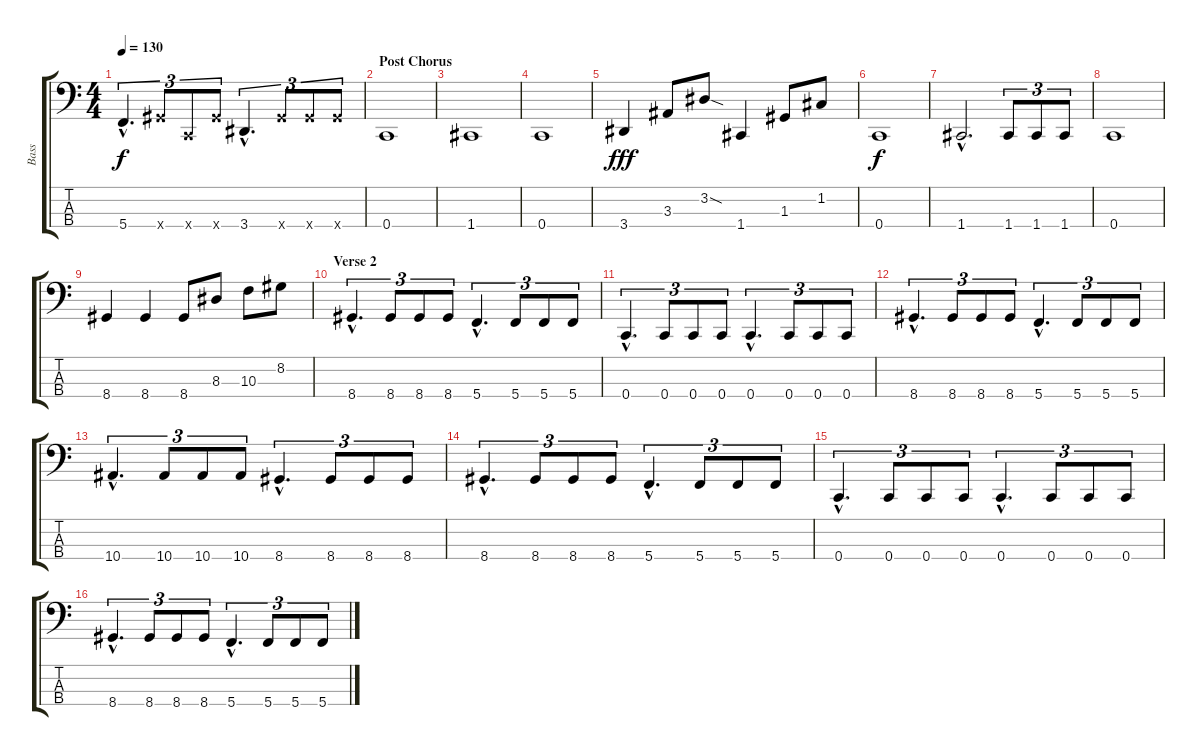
\track ("Bass" "Bass") {instrument electricbasspick}
\staff {score tabs}
\tuning (F2 C2 G1 C1) {hide}
\ts (4 4)
\tempo 130
\clef f4
\ks c
5.4{hac}.4{d tu (3 2) dy f} 8.4{x}.8{tu (3 2)} 0.4{x}.8{tu (3 2)} 8.4{x}.8{tu (3 2)} 3.4{hac}.4{d tu (3 2)} 8.4{x}.8{tu (3 2)} 8.4{x}.8{tu (3 2)} 8.4{x}.8{tu (3 2)} |
\section ("" "Post Chorus")
0.4.1 |
1.4.1 |
0.4.1 |
3.4.4{dy fff} 3.3.8 3.2{sod}.8 1.4.4 1.3.8 1.2.8 |
0.4.1{dy f} |
1.4{hac}.2{d} 1.4.8{tu (3 2)} 1.4.8{tu (3 2)} 1.4.8{tu (3 2)} |
0.4.1 |
8.4.4 8.4.4 8.4.8 8.3.8 10.3.8 8.2.8 |
\section ("" "Verse 2")
8.4{hac}.4{d tu (3 2)} 8.4.8{tu (3 2)} 8.4.8{tu (3 2)} 8.4.8{tu (3 2)} 5.4{hac}.4{d tu (3 2)} 5.4.8{tu (3 2)} 5.4.8{tu (3 2)} 5.4.8{tu (3 2)} |
0.4{hac}.4{d tu (3 2)} 0.4.8{tu (3 2)} 0.4.8{tu (3 2)} 0.4.8{tu (3 2)} 0.4{hac}.4{d tu (3 2)} 0.4.8{tu (3 2)} 0.4.8{tu (3 2)} 0.4.8{tu (3 2)} |
8.4{hac}.4{d tu (3 2)} 8.4.8{tu (3 2)} 8.4.8{tu (3 2)} 8.4.8{tu (3 2)} 5.4{hac}.4{d tu (3 2)} 5.4.8{tu (3 2)} 5.4.8{tu (3 2)} 5.4.8{tu (3 2)} |
10.4{hac}.4{d tu (3 2)} 10.4.8{tu (3 2)} 10.4.8{tu (3 2)} 10.4.8{tu (3 2)} 8.4{hac}.4{d tu (3 2)} 8.4.8{tu (3 2)} 8.4.8{tu (3 2)} 8.4.8{tu (3 2)} |
8.4{hac}.4{d tu (3 2)} 8.4.8{tu (3 2)} 8.4.8{tu (3 2)} 8.4.8{tu (3 2)} 5.4{hac}.4{d tu (3 2)} 5.4.8{tu (3 2)} 5.4.8{tu (3 2)} 5.4.8{tu (3 2)} |
0.4{hac}.4{d tu (3 2)} 0.4.8{tu (3 2)} 0.4.8{tu (3 2)} 0.4.8{tu (3 2)} 0.4{hac}.4{d tu (3 2)} 0.4.8{tu (3 2)} 0.4.8{tu (3 2)} 0.4.8{tu (3 2)} |
8.4{hac}.4{d tu (3 2)} 8.4.8{tu (3 2)} 8.4.8{tu (3 2)} 8.4.8{tu (3 2)} 5.4{hac}.4{d tu (3 2)} 5.4.8{tu (3 2)} 5.4.8{tu (3 2)} 5.4.8{tu (3 2)}
